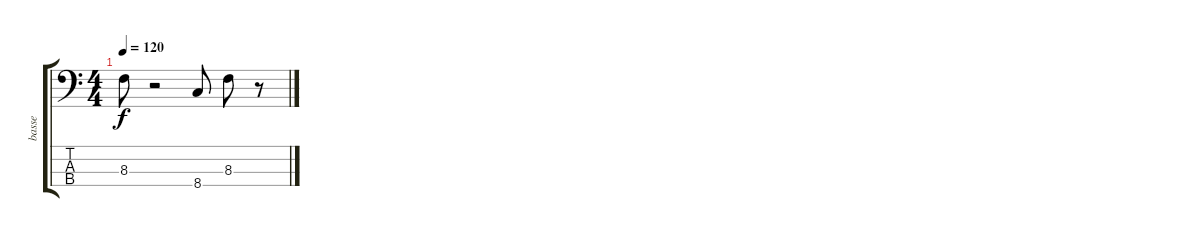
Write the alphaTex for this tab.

\track ("basse" "basse") {instrument electricbasspick}
\staff {score tabs}
\tuning (G2 D2 A1 E1) {hide}
\ts (4 4)
\tempo 120
\clef f4
\ks c
8.3.8{dy f} r.2 8.4.8 8.3.8 r.8
